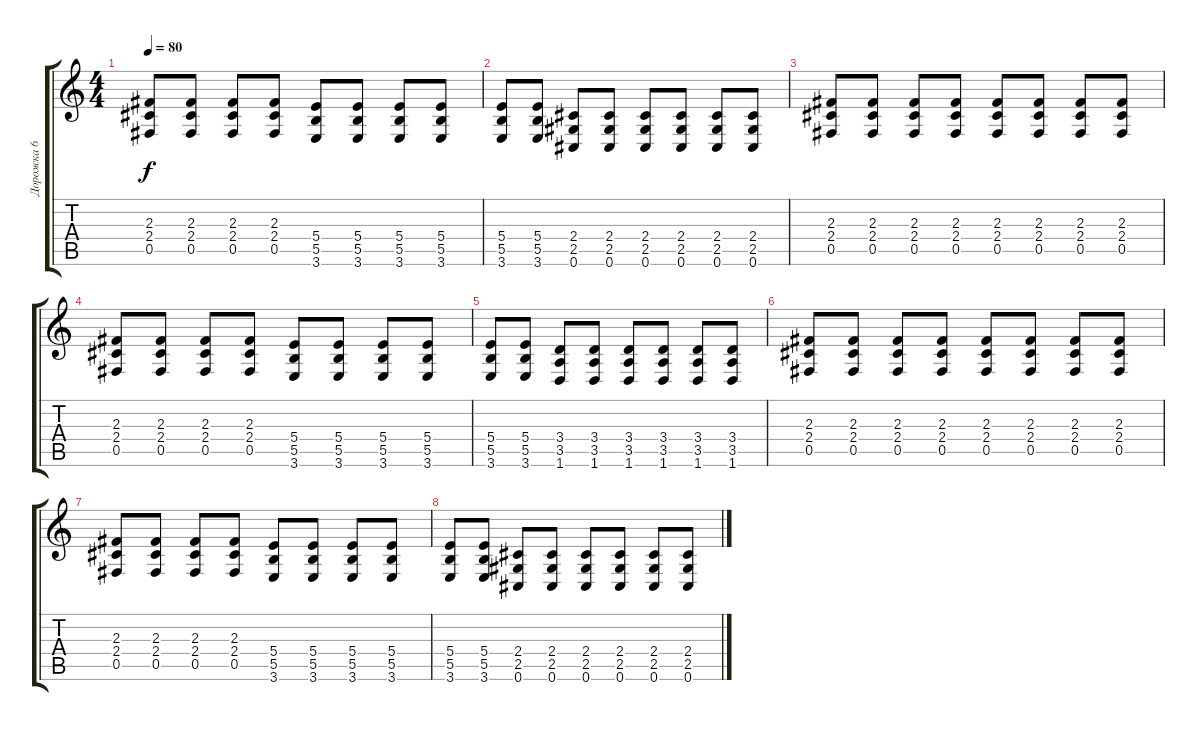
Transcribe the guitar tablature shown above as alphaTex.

\track ("Дорожка 6" "Дорожка 6") {instrument overdrivenguitar}
\staff {score tabs}
\tuning (Db4 Ab3 E3 B2 Gb2 Db2) {hide}
\ts (4 4)
\tempo 80
\clef g2
\ks c
(2.3 2.4 0.5).8{dy f} (2.3 2.4 0.5).8 (2.3 2.4 0.5).8 (2.3 2.4 0.5).8 (5.4 5.5 3.6).8 (5.4 5.5 3.6).8 (5.4 5.5 3.6).8 (5.4 5.5 3.6).8 |
(5.4 5.5 3.6).8 (5.4 5.5 3.6).8 (2.4 2.5 0.6).8 (2.4 2.5 0.6).8 (2.4 2.5 0.6).8 (2.4 2.5 0.6).8 (2.4 2.5 0.6).8 (2.4 2.5 0.6).8 |
(2.3 2.4 0.5).8 (2.3 2.4 0.5).8 (2.3 2.4 0.5).8 (2.3 2.4 0.5).8 (2.3 2.4 0.5).8 (2.3 2.4 0.5).8 (2.3 2.4 0.5).8 (2.3 2.4 0.5).8 |
(2.3 2.4 0.5).8 (2.3 2.4 0.5).8 (2.3 2.4 0.5).8 (2.3 2.4 0.5).8 (5.4 5.5 3.6).8 (5.4 5.5 3.6).8 (5.4 5.5 3.6).8 (5.4 5.5 3.6).8 |
(5.4 5.5 3.6).8 (5.4 5.5 3.6).8 (3.4 3.5 1.6).8 (3.4 3.5 1.6).8 (3.4 3.5 1.6).8 (3.4 3.5 1.6).8 (3.4 3.5 1.6).8 (3.4 3.5 1.6).8 |
(2.3 2.4 0.5).8 (2.3 2.4 0.5).8 (2.3 2.4 0.5).8 (2.3 2.4 0.5).8 (2.3 2.4 0.5).8 (2.3 2.4 0.5).8 (2.3 2.4 0.5).8 (2.3 2.4 0.5).8 |
(2.3 2.4 0.5).8 (2.3 2.4 0.5).8 (2.3 2.4 0.5).8 (2.3 2.4 0.5).8 (5.4 5.5 3.6).8 (5.4 5.5 3.6).8 (5.4 5.5 3.6).8 (5.4 5.5 3.6).8 |
(5.4 5.5 3.6).8 (5.4 5.5 3.6).8 (2.4 2.5 0.6).8 (2.4 2.5 0.6).8 (2.4 2.5 0.6).8 (2.4 2.5 0.6).8 (2.4 2.5 0.6).8 (2.4 2.5 0.6).8
